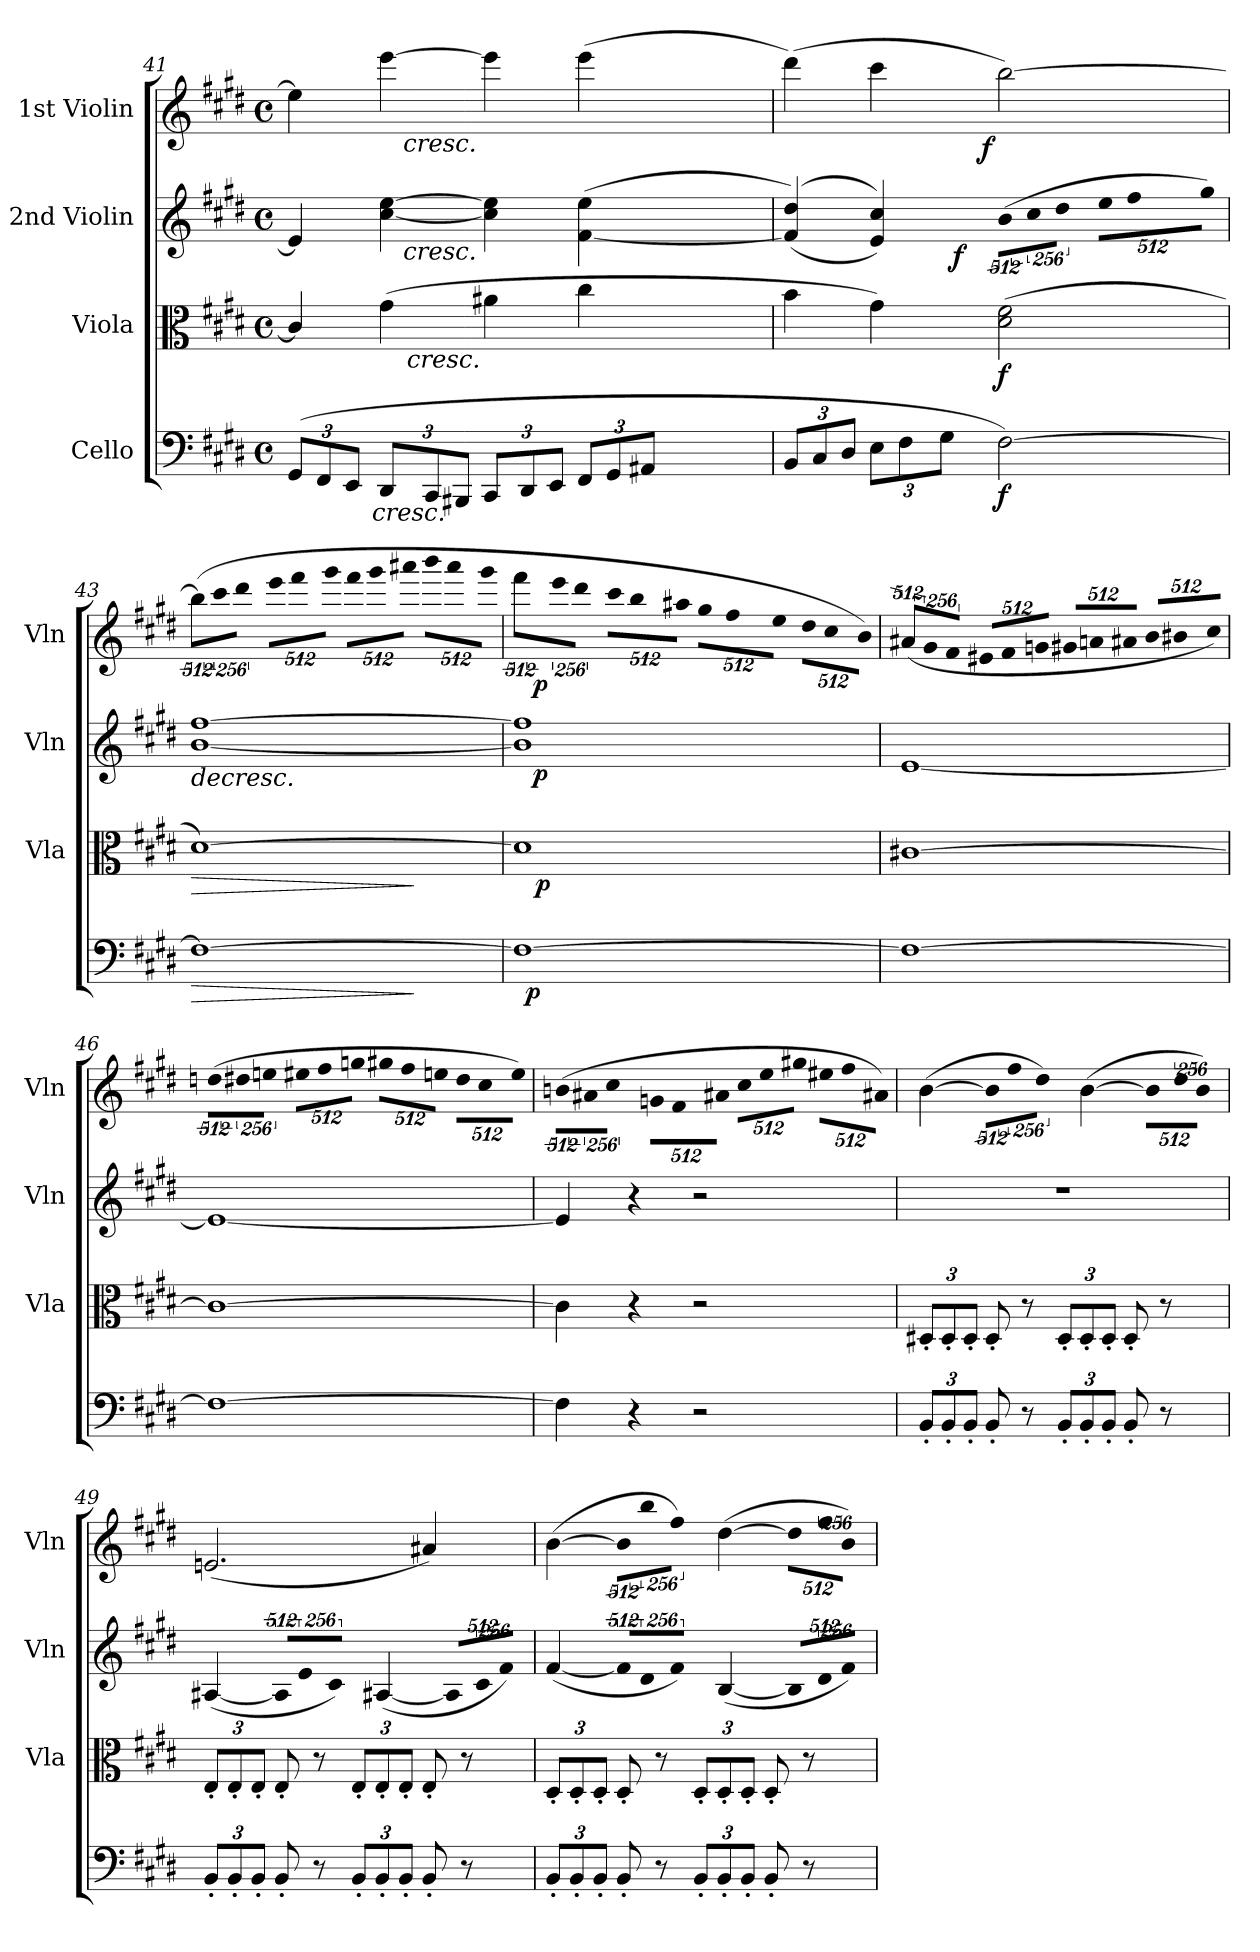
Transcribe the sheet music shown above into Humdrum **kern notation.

**kern	**dynam	**kern	**dynam	**kern	**dynam	**kern	**dynam
*part4	*part4	*part3	*part3	*part2	*part2	*part1	*part1
*staff4	*staff4	*staff3	*staff3	*staff2	*staff2	*staff1	*staff1
*I"Cello	*	*I"Viola	*	*I"2nd Violin	*	*I"1st Violin	*
*	*	*I'Vla	*	*I'Vln	*	*I'Vln	*
!!LO:LB:g=z
*clefF4	*	*clefC3	*	*clefG2	*	*clefG2	*
*k[f#c#g#d#]	*	*k[f#c#g#d#]	*	*k[f#c#g#d#]	*	*k[f#c#g#d#]	*
*E:	*	*E:	*	*E:	*	*E:	*
*M4/4	*	*M4/4	*	*M4/4	*	*M4/4	*
*met(c)	*	*met(c)	*	*met(c)	*	*met(c)	*
=41	=41	=41	=41	=41	=41	=41	=41
*^	*	*^	*	*^	*	*^	*
(12GG#/L	6ryy	.	4c#/]	6..ryy	.	4e/]	4ryy	.	4ee\]	4ryy	.
12FF#/	.	.	.	.	.	.	.	.	.	.	.
12EE/J	24..ryy	.	.	.	.	.	.	.	.	.	.
!	!LO:TX:b:i:t=cresc.	!	!	!	!	!	!	!	!	!	!
.	3%2ryy	.	.	.	.	.	.	.	.	.	.
12DD#/L	.	.	(4g#\	.	.	[4cc#\ [4ee\	32ryy	.	[4eee\	32ryy	.
.	.	.	.	.	.	.	256ryy	.	.	256ryy	.
.	.	.	.	.	.	.	512ryy	.	.	512ryy	.
.	.	.	.	.	.	.	1024ryy	.	.	1024ryy	.
.	.	.	.	.	.	.	4096ryy	.	.	4096ryy	.
!	!	!	!	!	!	!	!	!	!	!LO:TX:b:i:t=cresc.	!
!	!	!	!	!	!	!	!LO:TX:b:i:t=cresc.	!	!	!	!
.	.	.	.	.	.	.	2ryy	.	.	2ryy	.
!	!	!	!	!LO:TX:b:i:t=cresc.	!	!	!	!	!	!	!
.	.	.	.	3%2ryy	.	.	.	.	.	.	.
12CC#/	.	.	.	.	.	.	.	.	.	.	.
12BBB#X/J	.	.	.	.	.	.	.	.	.	.	.
12CC#/L	.	.	4a#X\	.	.	4cc#\] 4ee\]	.	.	4eee\]	.	.
12DD#/	.	.	.	.	.	.	.	.	.	.	.
12EE/J	.	.	.	.	.	.	.	.	.	.	.
12FF#/L	.	.	4cc#\	.	.	([<4f#\ 4ee\	.	.	(4eee\	.	.
.	.	.	.	.	.	.	8ryy	.	.	8ryy	.
12GG#/	.	.	.	.	.	.	.	.	.	.	.
.	12ryy	.	.	.	.	.	.	.	.	.	.
.	.	.	.	.	.	.	16ryy	.	.	16ryy	.
12AA#X/J	.	.	.	.	.	.	.	.	.	.	.
.	.	.	.	24ryy	.	.	.	.	.	.	.
.	.	.	.	.	.	.	64ryy	.	.	64ryy	.
.	96ryy	.	.	.	.	.	.	.	.	.	.
.	.	.	.	.	.	.	128ryy	.	.	128ryy	.
.	.	.	.	.	.	.	2048.ryy	.	.	2048.ryy	.
*v	*v	*	*	*	*	*	*	*	*	*	*
*	*	*v	*v	*	*	*	*	*	*	*
=42	=42	=42	=42	=42	=42	=42	=42	=42	=42
12BB/L	.	4b\	.	((>4f#/] 4dd#/)	4ryy	.	(4ddd#\)	4ryy	.
12C#/	.	.	.	.	.	.	.	.	.
12D#/J	.	.	.	.	.	.	.	.	.
12E\L	.	4g#\)	.	4e/ 4cc#/))	8ryy	.	4ccc#\	8ryy	.
12F#\	.	.	.	.	.	.	.	.	.
.	.	.	.	.	32ryy	.	.	16ryy	.
.	.	.	.	.	64ryy	.	.	.	.
12G#\J	.	.	.	.	.	.	.	.	.
.	.	.	.	.	128ryy	.	.	.	.
.	.	.	.	.	512ryy	.	.	.	.
!	!	!	!	!	!	!LO:DY:b	!	!	!
.	.	.	.	.	2ryy	f	.	.	.
.	.	.	.	.	.	.	.	64ryy	.
.	.	.	.	.	.	.	.	128ryy	.
.	.	.	.	.	.	.	.	256...ryy	.
!	!	!	!	!	!	!	!	!	!LO:DY:b
.	.	.	.	.	.	.	.	2ryy	f
!	!LO:DY:b	!	!LO:DY:b	!LO:N:vis=8	!	!	!	!	!
[2F#\)	f	(2d#\ 2f#\	f	(4096%341b\L	.	.	[2bb\)	.	.
!	!	!	!	!LO:N:vis=8	!	!	!	!	!
.	.	.	.	2048%171cc#\	.	.	.	.	.
!	!	!	!	!LO:N:vis=8	!	!	!	!	!
.	.	.	.	4096%341dd#\J	.	.	.	.	.
!	!	!	!	!LO:N:vis=8	!	!	!	!	!
.	.	.	.	4096%341ee\L	.	.	.	.	.
!	!	!	!	!LO:N:vis=8	!	!	!	!	!
.	.	.	.	2048%171ff#\	.	.	.	.	.
!	!	!	!	!LO:N:vis=8	!	!	!	!	!
.	.	.	.	4096%341gg#\J)	.	.	.	.	.
.	.	.	.	.	16ryy	.	.	.	.
.	.	.	.	.	.	.	.	32ryy	.
.	.	.	.	.	256.ryy	.	.	.	.
.	.	.	.	.	.	.	.	2048ryy	.
=43	=43	=43	=43	=43	=43	=43	=43	=43	=43
!	!LO:HP:b	!	!LO:HP:b	!	!	!LO:HP:b	!LO:N:vis=8	!	!
*	*	*	*	*v	*v	*	*	*	*
*	*	*	*	*	*	*v	*v	*
1F#_	>	[1d#)	>	[1b [1ff#	>	(4096%341bb\L]	.
!	!	!	!	!	!	!LO:N:vis=8	!
.	.	.	.	.	.	2048%171ccc#\	.
!	!	!	!	!	!	!LO:N:vis=8	!
.	.	.	.	.	.	4096%341ddd#\J	.
!	!	!	!	!	!	!LO:N:vis=8	!
.	.	.	.	.	.	4096%341eee\L	.
!	!	!	!	!	!	!LO:N:vis=8	!
.	.	.	.	.	.	2048%171fff#\	.
!	!	!	!	!	!	!LO:N:vis=8	!
.	.	.	.	.	.	4096%341ggg#\J	.
!	!	!	!	!	!	!LO:N:vis=8	!
.	.	.	.	.	.	4096%341fff#\L	.
!	!	!	!	!	!	!LO:N:vis=8	!
.	.	.	.	.	.	2048%171ggg#\	.
!	!	!	!	!	!	!LO:N:vis=8	!
.	.	.	.	.	.	4096%341aaa#X\J	.
!	!	!	!	!	!	!LO:N:vis=8	!
.	.	.	.	.	.	4096%341bbb\L	.
!	!	!	!	!	!	!LO:N:vis=8	!
.	.	.	.	.	.	2048%171aaa#\	.
!	!	!	!	!	!	!LO:N:vis=8	!
.	.	.	.	.	.	4096%341ggg#\J	.
.	]	.	]	.	.	.	.
=44	=44	=44	=44	=44	=44	=44	=44
!	!	!	!	!	!	!LO:N:vis=8	!
*^	*	*^	*	*^	*	*^	*
1F#_	48ryy	.	1d#]	32ryy	.	1b] 1ff#]	64ryy	.	4096%341fff#\L	64ryy	.
.	.	.	.	.	.	.	128ryy	.	.	128ryy	.
!	!	!LO:DY:b	!	!	!	!	!	!	!	!	!
.	3%2ryy	p	.	.	.	.	.	.	.	.	.
.	.	.	.	.	.	.	256ryy	.	.	256ryy	.
.	.	.	.	.	.	.	1024..ryy	.	.	1024..ryy	.
!	!	!	!	!	!	!	!	!LO:DY:b	!	!	!LO:DY:b
.	.	.	.	.	.	.	2ryy	p	.	2ryy	p
!	!	!	!	!	!LO:DY:b	!	!	!	!	!	!
.	.	.	.	2ryy	p	.	.	.	.	.	.
!	!	!	!	!	!	!	!	!	!LO:N:vis=8	!	!
.	.	.	.	.	.	.	.	.	2048%171eee\	.	.
!	!	!	!	!	!	!	!	!	!LO:N:vis=8	!	!
.	.	.	.	.	.	.	.	.	4096%341ddd#\J	.	.
!	!	!	!	!	!	!	!	!	!LO:N:vis=8	!	!
.	.	.	.	.	.	.	.	.	4096%341ccc#\L	.	.
!	!	!	!	!	!	!	!	!	!LO:N:vis=8	!	!
.	.	.	.	.	.	.	.	.	2048%171bb\	.	.
!	!	!	!	!	!	!	!	!	!LO:N:vis=8	!	!
.	.	.	.	.	.	.	.	.	4096%341aa#X\J	.	.
!	!	!	!	!	!	!	!	!	!LO:N:vis=8	!	!
.	.	.	.	.	.	.	.	.	4096%341gg#\L	.	.
.	.	.	.	.	.	.	4ryy	.	.	4ryy	.
.	.	.	.	4...ryy	.	.	.	.	.	.	.
!	!	!	!	!	!	!	!	!	!LO:N:vis=8	!	!
.	.	.	.	.	.	.	.	.	2048%171ff#\	.	.
!	!	!	!	!	!	!	!	!	!LO:N:vis=8	!	!
.	.	.	.	.	.	.	.	.	4096%341ee\J	.	.
.	6...ryy	.	.	.	.	.	.	.	.	.	.
!	!	!	!	!	!	!	!	!	!LO:N:vis=8	!	!
.	.	.	.	.	.	.	.	.	4096%341dd#\L	.	.
.	.	.	.	.	.	.	8ryy	.	.	8ryy	.
!	!	!	!	!	!	!	!	!	!LO:N:vis=8	!	!
.	.	.	.	.	.	.	.	.	2048%171cc#\	.	.
.	.	.	.	.	.	.	16ryy	.	.	16ryy	.
!	!	!	!	!	!	!	!	!	!LO:N:vis=8	!	!
.	.	.	.	.	.	.	.	.	4096%341b\J)	.	.
.	.	.	.	.	.	.	32ryy	.	.	32ryy	.
.	.	.	.	.	.	.	512ryy	.	.	512ryy	.
.	.	.	.	.	.	.	4096ryy	.	.	4096ryy	.
.	.	.	.	.	.	.	.	]	.	.	.
=45	=45	=45	=45	=45	=45	=45	=45	=45	=45	=45	=45
!	!	!	!	!	!	!	!	!	!LO:N:vis=8	!	!
*v	*v	*	*	*	*	*v	*v	*	*v	*v	*
*	*	*v	*v	*	*	*	*	*
1F#_	.	[1c#X	.	[1e	.	(<4096%341a#X/L	.
!	!	!	!	!	!	!LO:N:vis=8	!
.	.	.	.	.	.	2048%171g#/	.
!	!	!	!	!	!	!LO:N:vis=8	!
.	.	.	.	.	.	4096%341f#/J	.
!	!	!	!	!	!	!LO:N:vis=8	!
.	.	.	.	.	.	4096%341e#X/L	.
!	!	!	!	!	!	!LO:N:vis=8	!
.	.	.	.	.	.	2048%171f#/	.
!	!	!	!	!	!	!LO:N:vis=8	!
.	.	.	.	.	.	4096%341gn/J	.
!	!	!	!	!	!	!LO:N:vis=8	!
.	.	.	.	.	.	4096%341g#X/L	.
!	!	!	!	!	!	!LO:N:vis=8	!
.	.	.	.	.	.	2048%171an/	.
!	!	!	!	!	!	!LO:N:vis=8	!
.	.	.	.	.	.	4096%341a#X/J	.
!	!	!	!	!	!	!LO:N:vis=8	!
.	.	.	.	.	.	4096%341b/L	.
!	!	!	!	!	!	!LO:N:vis=8	!
.	.	.	.	.	.	2048%171b#X/	.
!	!	!	!	!	!	!LO:N:vis=8	!
.	.	.	.	.	.	4096%341cc#/J)	.
!!LO:LB:g=z
=46	=46	=46	=46	=46	=46	=46	=46
!	!	!	!	!	!	!LO:N:vis=8	!
1F#_	.	1c#_	.	1e_	.	(4096%341ddn\L	.
!	!	!	!	!	!	!LO:N:vis=8	!
.	.	.	.	.	.	2048%171dd#X\	.
!	!	!	!	!	!	!LO:N:vis=8	!
.	.	.	.	.	.	4096%341een\J	.
!	!	!	!	!	!	!LO:N:vis=8	!
.	.	.	.	.	.	4096%341ee#X\L	.
!	!	!	!	!	!	!LO:N:vis=8	!
.	.	.	.	.	.	2048%171ff#\	.
!	!	!	!	!	!	!LO:N:vis=8	!
.	.	.	.	.	.	4096%341ggn\J	.
!	!	!	!	!	!	!LO:N:vis=8	!
.	.	.	.	.	.	4096%341gg#X\L	.
!	!	!	!	!	!	!LO:N:vis=8	!
.	.	.	.	.	.	2048%171ff#\	.
!	!	!	!	!	!	!LO:N:vis=8	!
.	.	.	.	.	.	4096%341een\J	.
!	!	!	!	!	!	!LO:N:vis=8	!
.	.	.	.	.	.	4096%341dd#\L	.
!	!	!	!	!	!	!LO:N:vis=8	!
.	.	.	.	.	.	2048%171cc#\	.
!	!	!	!	!	!	!LO:N:vis=8	!
.	.	.	.	.	.	4096%341ee\J)	.
=47	=47	=47	=47	=47	=47	=47	=47
!	!	!	!	!	!	!LO:N:vis=8	!
4F#\]	.	4c#\]	.	4e/]	.	(>4096%341bn\L	.
!	!	!	!	!	!	!LO:N:vis=8	!
.	.	.	.	.	.	2048%171a#X\	.
!	!	!	!	!	!	!LO:N:vis=8	!
.	.	.	.	.	.	4096%341cc#\J	.
!	!	!	!	!	!	!LO:N:vis=8	!
4r	.	4r	.	4r	.	4096%341gn\L	.
!	!	!	!	!	!	!LO:N:vis=8	!
.	.	.	.	.	.	2048%171f#\	.
!	!	!	!	!	!	!LO:N:vis=8	!
.	.	.	.	.	.	4096%341a#X\J	.
!	!	!	!	!	!	!LO:N:vis=8	!
2r	.	2r	.	2r	.	4096%341cc#\L	.
!	!	!	!	!	!	!LO:N:vis=8	!
.	.	.	.	.	.	2048%171ee\	.
!	!	!	!	!	!	!LO:N:vis=8	!
.	.	.	.	.	.	4096%341gg#X\J	.
!	!	!	!	!	!	!LO:N:vis=8	!
.	.	.	.	.	.	4096%341ee#X\L	.
!	!	!	!	!	!	!LO:N:vis=8	!
.	.	.	.	.	.	2048%171ff#\	.
!	!	!	!	!	!	!LO:N:vis=8	!
.	.	.	.	.	.	4096%341a#X\J)	.
=48	=48	=48	=48	=48	=48	=48	=48
12BB'</L	.	12D#X'</L	.	1r	.	([4b\	.
12BB'</	.	12D#'</	.	.	.	.	.
12BB'</J	.	12D#'</J	.	.	.	.	.
!	!	!	!	!	!	!LO:N:vis=8	!
8BB'</	.	8D#'</	.	.	.	4096%341b\L]	.
!	!	!	!	!	!	!LO:N:vis=8	!
.	.	.	.	.	.	2048%171ff#\	.
8r	.	8r	.	.	.	.	.
!	!	!	!	!	!	!LO:N:vis=8	!
.	.	.	.	.	.	4096%341dd#\J)	.
12BB'</L	.	12D#'</L	.	.	.	([4b\	.
12BB'</	.	12D#'</	.	.	.	.	.
12BB'</J	.	12D#'</J	.	.	.	.	.
!	!	!	!	!	!	!LO:N:vis=8	!
8BB'</	.	8D#'</	.	.	.	4096%341b\L]	.
!	!	!	!	!	!	!LO:N:vis=8	!
.	.	.	.	.	.	2048%171dd#\	.
8r	.	8r	.	.	.	.	.
!	!	!	!	!	!	!LO:N:vis=8	!
.	.	.	.	.	.	4096%341b\J)	.
=49	=49	=49	=49	=49	=49	=49	=49
12BB'</L	.	12E'</L	.	([4A#X/	.	(2.en/	.
12BB'</	.	12E'</	.	.	.	.	.
12BB'</J	.	12E'</J	.	.	.	.	.
!	!	!	!	!LO:N:vis=8	!	!	!
8BB'</	.	8E'</	.	4096%341A#/L]	.	.	.
!	!	!	!	!LO:N:vis=8	!	!	!
.	.	.	.	2048%171e/	.	.	.
8r	.	8r	.	.	.	.	.
!	!	!	!	!LO:N:vis=8	!	!	!
.	.	.	.	4096%341c#/J)	.	.	.
12BB'</L	.	12E'</L	.	([4A#X/	.	.	.
12BB'</	.	12E'</	.	.	.	.	.
12BB'</J	.	12E'</J	.	.	.	.	.
!	!	!	!	!LO:N:vis=8	!	!	!
8BB'</	.	8E'</	.	4096%341A#/L]	.	4a#X/)	.
!	!	!	!	!LO:N:vis=8	!	!	!
.	.	.	.	2048%171c#/	.	.	.
8r	.	8r	.	.	.	.	.
!	!	!	!	!LO:N:vis=8	!	!	!
.	.	.	.	4096%341f#/J)	.	.	.
=50	=50	=50	=50	=50	=50	=50	=50
12BB'</L	.	12D#'</L	.	([4f#/	.	([4b\	.
12BB'</	.	12D#'</	.	.	.	.	.
12BB'</J	.	12D#'</J	.	.	.	.	.
!	!	!	!	!LO:N:vis=8	!	!LO:N:vis=8	!
8BB'</	.	8D#'</	.	4096%341f#/L]	.	4096%341b\L]	.
!	!	!	!	!LO:N:vis=8	!	!LO:N:vis=8	!
.	.	.	.	2048%171d#/	.	2048%171bb\	.
8r	.	8r	.	.	.	.	.
!	!	!	!	!LO:N:vis=8	!	!LO:N:vis=8	!
.	.	.	.	4096%341f#/J)	.	4096%341ff#\J)	.
12BB'</L	.	12D#'</L	.	([4B/	.	([4dd#\	.
12BB'</	.	12D#'</	.	.	.	.	.
12BB'</J	.	12D#'</J	.	.	.	.	.
!	!	!	!	!LO:N:vis=8	!	!LO:N:vis=8	!
8BB'</	.	8D#'</	.	4096%341B/L]	.	4096%341dd#\L]	.
!	!	!	!	!LO:N:vis=8	!	!LO:N:vis=8	!
.	.	.	.	2048%171d#/	.	2048%171ff#\	.
8r	.	8r	.	.	.	.	.
!	!	!	!	!LO:N:vis=8	!	!LO:N:vis=8	!
.	.	.	.	4096%341f#/J)	.	4096%341b\J)	.
=	=	=	=	=	=	=	=
*-	*-	*-	*-	*-	*-	*-	*-
